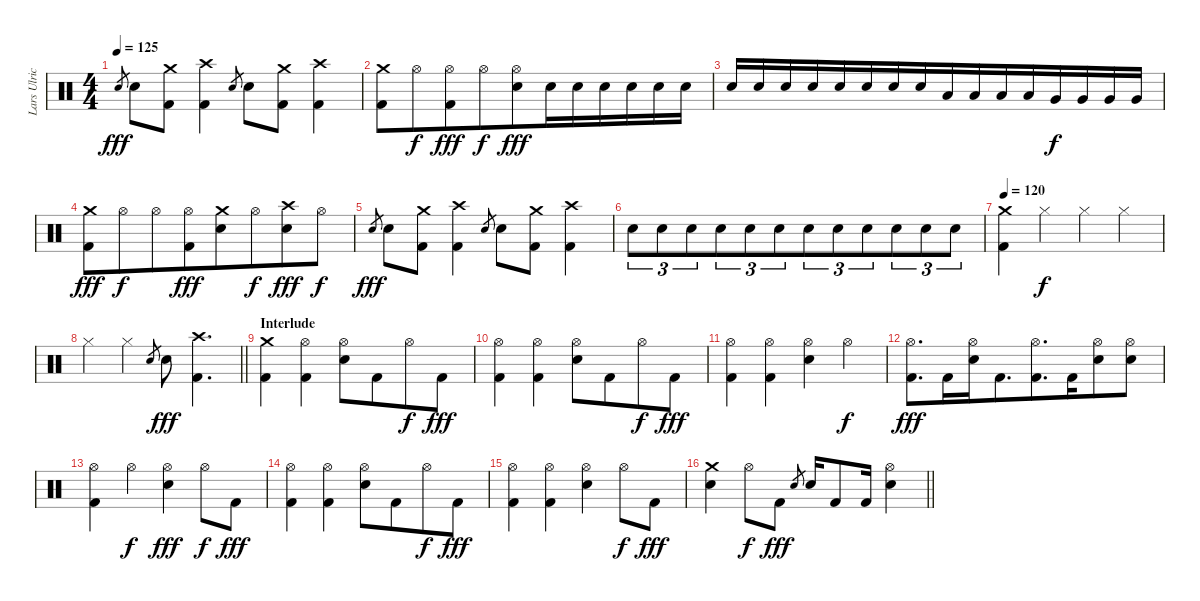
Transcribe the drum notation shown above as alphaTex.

\track ("Lars Ulrich" "Lars Ulric") {instrument percussion}
\staff {score}
\articulation defaults
\ts (4 4)
\tempo 125
\clef neutral
\ks aminor "Electric Snare (hit)".8{gr dy fff} "Electric Snare (hit)".8{beam merge}
("Crash medium (hit)" "Kick (hit) 2").8 ("Crash high (hit)" "Kick (hit) 2").4 "Electric Snare (hit)".8{gr} "Electric Snare (hit)".8{beam merge} ("Crash medium (hit)" "Kick (hit) 2").8 ("Crash high (hit)" "Kick (hit) 2").4 |
("Crash medium (hit)" "Kick (hit) 2").8{beam merge} "Hi-Hat (open)".8{dy f beam merge} ("Hi-Hat (open)" "Kick (hit) 2").8{dy fff beam merge} "Hi-Hat (open)".8{dy f beam merge} ("Hi-Hat (open)" "Electric Snare (hit)").8{dy fff beam merge} "Electric Snare (hit)".16{beam merge} "Electric Snare (hit)".16{beam merge} "Electric Snare (hit)".16{beam merge} "Electric Snare (hit)".16{beam merge} "Electric Snare (hit)".16{beam merge} "Electric Snare (hit)".16 |
"Electric Snare (hit)".16{beam merge} "Electric Snare (hit)".16{beam merge} "Electric Snare (hit)".16{beam merge} "Electric Snare (hit)".16{beam merge} "Electric Snare (hit)".16{beam merge} "Electric Snare (hit)".16{beam merge} "Electric Snare (hit)".16{beam merge} "Electric Snare (hit)".16{beam merge} "Low Tom (hit)".16{beam merge} "Low Tom (hit)".16{beam merge} "Low Tom (hit)".16{beam merge} "Low Tom (hit)".16{beam merge} "Very Low Tom (hit)".16{dy f beam merge} "Very Low Tom (hit)".16{beam merge} "Very Low Tom (hit)".16{beam merge} "Very Low Tom (hit)".16 |
("Crash medium (hit)" "Kick (hit) 2").8{dy fff beam merge} "Hi-Hat (open)".8{dy f beam merge} "Hi-Hat (open)".8{beam merge} ("Hi-Hat (open)" "Kick (hit) 2").8{dy fff beam merge} ("Crash medium (hit)" "Electric Snare (hit)").8{beam merge} "Hi-Hat (open)".8{dy f beam merge} ("Crash high (hit)" "Electric Snare (hit)").8{dy fff beam merge} "Hi-Hat (open)".8{dy f} |
"Electric Snare (hit)".8{gr dy fff} "Electric Snare (hit)".8{beam merge} ("Crash medium (hit)" "Kick (hit) 2").8 ("Crash high (hit)" "Kick (hit) 2").4 "Electric Snare (hit)".8{gr} "Electric Snare (hit)".8{beam merge} ("Crash medium (hit)" "Kick (hit) 2").8 ("Crash high (hit)" "Kick (hit) 2").4 |
"Electric Snare (hit)".8{tu (3 2) beam merge} "Electric Snare (hit)".8{tu (3 2) beam merge} "Electric Snare (hit)".8{tu (3 2) beam merge} "Electric Snare (hit)".8{tu (3 2) beam merge} "Electric Snare (hit)".8{tu (3 2) beam merge} "Electric Snare (hit)".8{tu (3 2) beam merge} "Electric Snare (hit)".8{tu (3 2) beam merge} "Electric Snare (hit)".8{tu (3 2) beam merge} "Electric Snare (hit)".8{tu (3 2) beam merge} "Electric Snare (hit)".8{tu (3 2) beam merge} "Electric Snare (hit)".8{tu (3 2) beam merge} "Electric Snare (hit)".8{tu (3 2)} |
\tempo 120
("Crash medium (hit)" "Kick (hit) 2").4 "Hi-Hat (closed)".4{dy f} "Hi-Hat (closed)".4 "Hi-Hat (closed)".4 |
\barLineRight lightlight "Hi-Hat (closed)".4 "Hi-Hat (closed)".4 "Electric Snare (hit)".8{gr} "Electric Snare (hit)".8{dy fff}
("Crash high (hit)" "Kick (hit) 2").4{d} |
\section ("" "Interlude")
("Crash medium (hit)" "Kick (hit) 2").4 ("Hi-Hat (open)" "Kick (hit) 2").4 ("Hi-Hat (open)" "Electric Snare (hit)").8{beam merge} "Kick (hit) 2".8{beam merge} "Hi-Hat (open)".8{dy f beam merge} "Kick (hit) 2".8{dy fff} |
("Hi-Hat (open)" "Kick (hit) 2").4 ("Hi-Hat (open)" "Kick (hit) 2").4 ("Hi-Hat (open)" "Electric Snare (hit)").8{beam merge} "Kick (hit) 2".8{beam merge} "Hi-Hat (open)".8{dy f beam merge} "Kick (hit) 2".8{dy fff} |
("Hi-Hat (open)" "Kick (hit) 2").4 ("Hi-Hat (open)" "Kick (hit) 2").4 ("Hi-Hat (open)" "Electric Snare (hit)").4 "Hi-Hat (open)".4{dy f} |
("Hi-Hat (open)" "Kick (hit) 2").8{d dy fff beam merge} "Kick (hit) 2".16{beam merge} ("Hi-Hat (open)" "Electric Snare (hit)").16{beam merge} "Kick (hit) 2".8{d beam merge} ("Hi-Hat (open)" "Kick (hit) 2").8{d beam merge} "Kick (hit) 2".16{beam merge} ("Hi-Hat (open)" "Electric Snare (hit)").8{beam merge} ("Hi-Hat (open)" "Electric Snare (hit)").8 |
("Hi-Hat (open)" "Kick (hit) 2").4 "Hi-Hat (open)".4{dy f} ("Hi-Hat (open)" "Electric Snare (hit)").4{dy fff} "Hi-Hat (open)".8{dy f beam merge} "Kick (hit) 2".8{dy fff} |
("Hi-Hat (open)" "Kick (hit) 2").4 ("Hi-Hat (open)" "Kick (hit) 2").4 ("Hi-Hat (open)" "Electric Snare (hit)").8{beam merge} "Kick (hit) 2".8{beam merge} "Hi-Hat (open)".8{dy f beam merge} "Kick (hit) 2".8{dy fff} |
("Hi-Hat (open)" "Kick (hit) 2").4 ("Hi-Hat (open)" "Kick (hit) 2").4 ("Hi-Hat (open)" "Electric Snare (hit)").4 "Hi-Hat (open)".8{dy f beam merge} "Kick (hit) 2".8{dy fff} |
\barLineRight lightlight
("Crash medium (hit)" "Electric Snare (hit)").4 "Hi-Hat (open)".8{dy f beam merge} "Kick (hit) 2".8{dy fff} "Electric Snare (hit)".8{gr beam merge} "Electric Snare (hit)".16{beam merge} "Kick (hit) 2".8{beam merge} "Kick (hit) 2".16 ("Hi-Hat (open)" "Electric Snare (hit)").4
